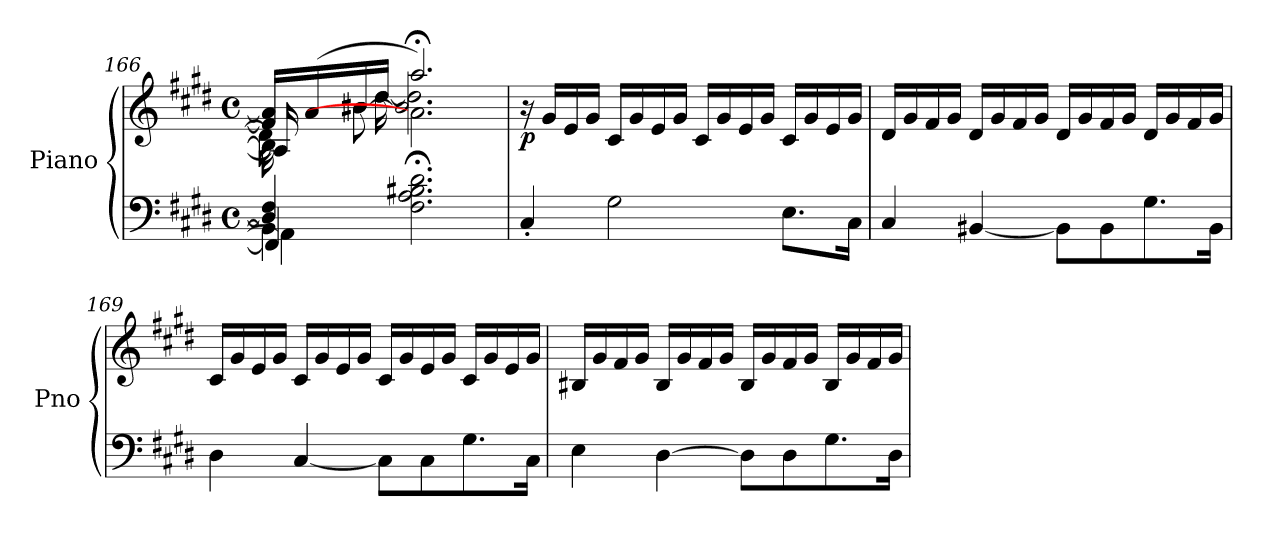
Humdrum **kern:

**kern	**kern	**dynam
*part1	*part1	*part1
*staff2	*staff1	*staff1/2
*I"Piano	*	*
*I'Pno	*	*
*clefF4	*clefG2	*
*k[f#c#g#d#]	*k[f#c#g#d#]	*
*M4/4	*M4/4	*
*met(c)	*met(c)	*
=166	=166	=166
*^	*^	*
*	*^	*	*^	*
*	*	*^	*	*	*^	*
4D#] 4F#	4BB#]	4FF#/]	4AA]	16f#/] 16a/]LL	16B#]	16A]	16d#]	.
.	.	.	.	(16a/	[8.a\yy	16ryy	8ryy	.
.	.	.	.	16b#X/	.	[8b#\	.	.
.	.	.	.	16dd#/JJ	.	.	[16dd#\	.
!	!	!	!	!	!	!	!	!LO:DY:b=2
!	!	!	!	!	!	!	!	!LO:DY:n=1:b
2.F#\;< 2.A\;< 2.B#X\;< 2.d#\;<	2.ryy	2.ryy	2.ryy	2.aa;</)	2.a]	2.b#]	2.dd#\]	sf sf
!!LO:LB:g=z
=167	=167	=167	=167	=167	=167	=167	=167	=167
!	!	!	!	!	!	!	!	!LO:DY:b
*v	*v	*v	*v	*	*	*	*	*
*	*v	*v	*v	*v	*
4C#'/	16r	p
.	16g#/LL	.
.	16e/	.
.	16g#/JJ	.
2G#\	16c#/LL	.
.	16g#/	.
.	16e/	.
.	16g#/JJ	.
.	16c#/LL	.
.	16g#/	.
.	16e/	.
.	16g#/JJ	.
8.E\L	16c#/LL	.
.	16g#/	.
.	16e/	.
16C#\Jk	16g#/JJ	.
=168	=168	=168
4C#/	16d#/LL	.
.	16g#/	.
.	16f#/	.
.	16g#/JJ	.
[4BB#X/	16d#/LL	.
.	16g#/	.
.	16f#/	.
.	16g#/JJ	.
8BB#\L]	16d#/LL	.
.	16g#/	.
8BB#\	16f#/	.
.	16g#/JJ	.
8.G#\	16d#/LL	.
.	16g#/	.
.	16f#/	.
16BB#\Jk	16g#/JJ	.
=169	=169	=169
4D#\	16c#/LL	.
.	16g#/	.
.	16e/	.
.	16g#/JJ	.
[4C#/	16c#/LL	.
.	16g#/	.
.	16e/	.
.	16g#/JJ	.
8C#\L]	16c#/LL	.
.	16g#/	.
8C#\	16e/	.
.	16g#/JJ	.
8.G#\	16c#/LL	.
.	16g#/	.
.	16e/	.
16C#\Jk	16g#/JJ	.
!!LO:LB:g=z
=170	=170	=170
4E\	16B#X/LL	.
.	16g#/	.
.	16f#/	.
.	16g#/JJ	.
[4D#\	16B#/LL	.
.	16g#/	.
.	16f#/	.
.	16g#/JJ	.
8D#\L]	16B#/LL	.
.	16g#/	.
8D#\	16f#/	.
.	16g#/JJ	.
8.G#\	16B#/LL	.
.	16g#/	.
.	16f#/	.
16D#\Jk	16g#/JJ	.
=	=	=
*-	*-	*-
